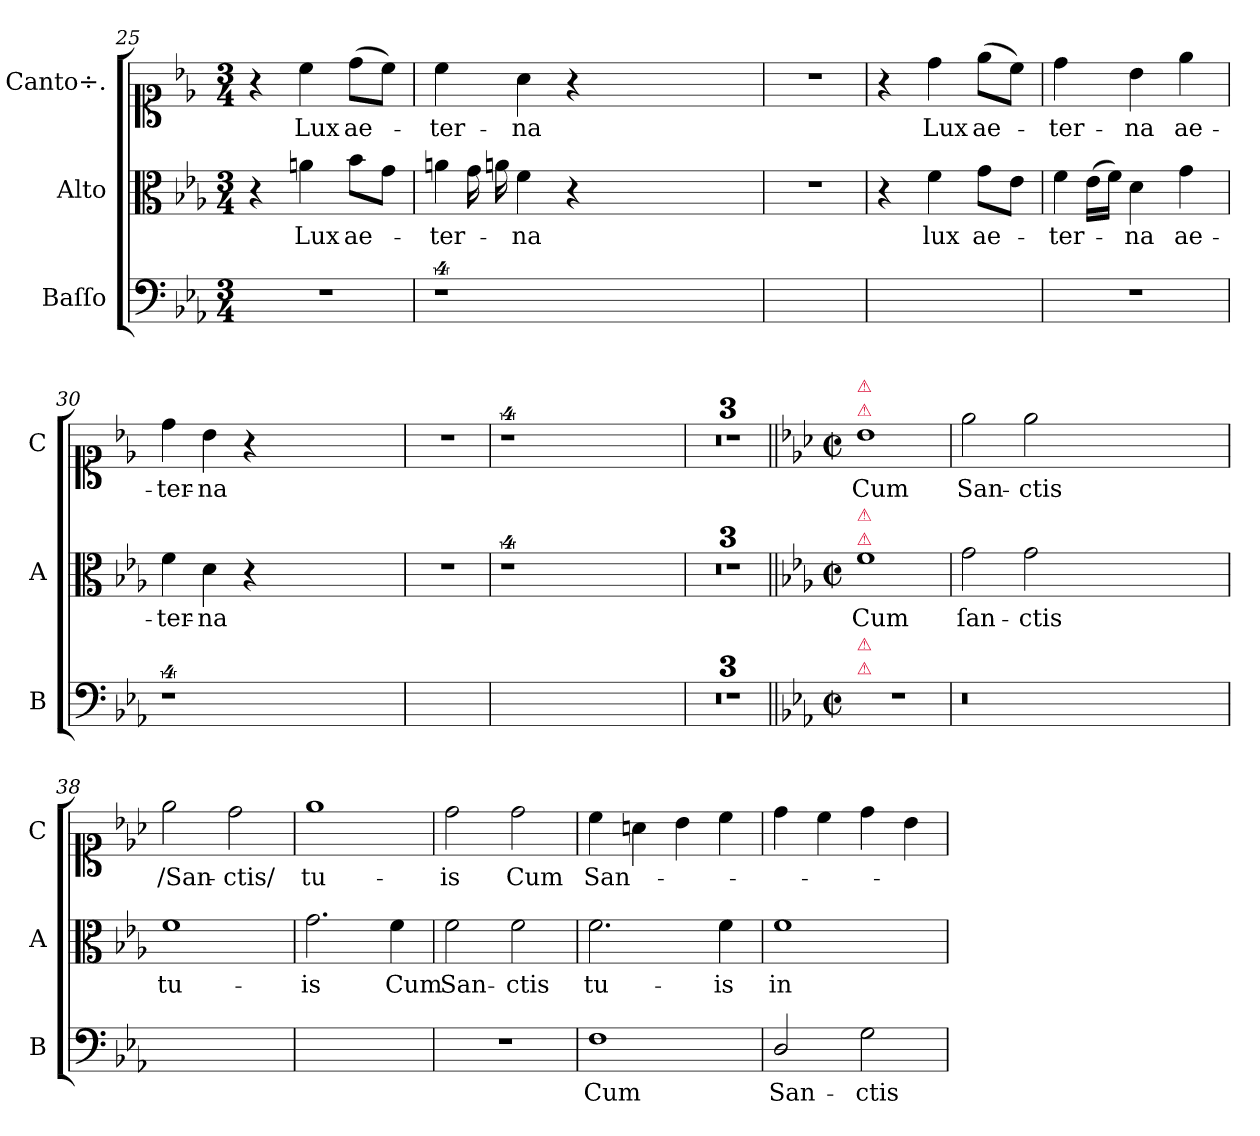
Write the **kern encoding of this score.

**kern	**text	**kern	**text	**kern	**text
*part3	*part3	*part2	*part2	*part1	*part1
*staff3	*staff3	*staff2	*staff2	*staff1	*staff1
*I"Baſſo	*	*I"Alto	*	*I"Canto÷.	*
*I'B	*	*I'A	*	*I'C	*
*clefF4	*	*clefC3	*	*clefC1	*
*k[b-e-a-]	*	*k[b-e-a-]	*	*k[b-e-]	*
*M3/4	*	*M3/4	*	*M3/4	*
=25	=25	=25	=25	=25	=25
2.r	.	4r	.	4r	.
.	.	4an	Lux	4cc\	Lux
.	.	8b-\L	ae-	(8dd\L	ae-
.	.	8g\J	.	8cc\J)	.
=26	=26	=26	=26	=26	=26
!	!	!LO:N:vis=4	!	!	!
4%9r	.	8an	-ter-	4cc\	-ter-
.	.	16g\	.	.	.
.	.	16an	.	.	.
.	.	4f\	-na	4a\	-na
.	.	4r	.	4r	.
.	.	1.ryy	.	1.ryy	.
=27	=27	=27	=27	=27	=27
2.ryy	.	2.r	.	2.r	.
=28	=28	=28	=28	=28	=28
2.ryy	.	4r	.	4r	.
.	.	4f\	lux	4dd\	Lux
.	.	8g\L	ae-	(8ee-\L	ae-
.	.	8e-\J	.	8cc\J)	.
=29	=29	=29	=29	=29	=29
!	!	!LO:N:vis=4	!	!	!
2.r	.	8f\	-ter-	4dd\	-ter-
.	.	(16e-\LL	.	.	.
.	.	16f\JJ)	.	.	.
.	.	4d\	-na	4b-\	-na
.	.	4g\	ae-	4ee-\	ae-
=30	=30	=30	=30	=30	=30
4%9r	.	4f\	-ter-	4dd\	-ter-
.	.	4d\	-na	4b-\	-na
.	.	4r	.	4r	.
.	.	1.ryy	.	1.ryy	.
=31	=31	=31	=31	=31	=31
2.ryy	.	2.r	.	2.r	.
=32	=32	=32	=32	=32	=32
0ryy	.	4%9r	.	4%9r	.
4ryy	.	.	.	.	.
=33	=33	=33	=33	=33	=33
2.r	.	2.ryy	.	2.ryy	.
=34	=34	=34	=34	=34	=34
2.r	.	2.ryy	.	2.ryy	.
=35	=35	=35	=35	=35	=35
!LO:N:vis=1	!	!LO:N:vis=1	!	!	!
2.r	.	2.r	.	2.r	.
=36||	=36||	=36||	=36||	=36||	=36||
*k[b-e-a-]	*	*k[b-e-a-]	*	*k[b-e-a-]	*
*M2/2	*	*M2/2	*	*M2/2	*
*met(c|)	*	*met(c|)	*	*met(c|)	*
!	!	!	!	!LO:TX:a:color=crimson:t=⚠	!
!	!	!	!	!LO:TX:a:color=crimson:t=⚠	!
!	!	!LO:TX:a:color=crimson:t=⚠	!	!	!
!	!	!LO:TX:a:color=crimson:t=⚠	!	!	!
!LO:TX:a:color=crimson:t=⚠	!	!	!	!	!
!LO:TX:a:color=crimson:t=⚠	!	!	!	!	!
1r	.	1f	Cum	1b-	Cum
=37	=37	=37	=37	=37	=37
0.r	.	2g\	ſan-	2ee-\	San-
.	.	2g\	-ctis	2ee-\	-ctis
.	.	0ryy	.	0ryy	.
=38	=38	=38	=38	=38	=38
1ryy	.	1f	tu-	2ee-\	/San-
.	.	.	.	2dd\	-ctis/
=39	=39	=39	=39	=39	=39
1ryy	.	2.g\	-is	1ee-	tu-
.	.	4f\	Cum	.	.
=40	=40	=40	=40	=40	=40
1r	.	2f\	San-	2dd\	-is
.	.	2f\	-ctis	2dd\	Cum
=41	=41	=41	=41	=41	=41
1F	Cum	2.f\	tu-	4cc\	San-
.	.	.	.	4an\	.
.	.	.	.	4b-\	.
.	.	4f\	-is	4cc\	.
=42	=42	=42	=42	=42	=42
2D/	San-	1f	in	4dd\	.
.	.	.	.	4cc\	.
2G\	-ctis	.	.	4dd\	.
.	.	.	.	4b-\	.
=	=	=	=	=	=
*-	*-	*-	*-	*-	*-
